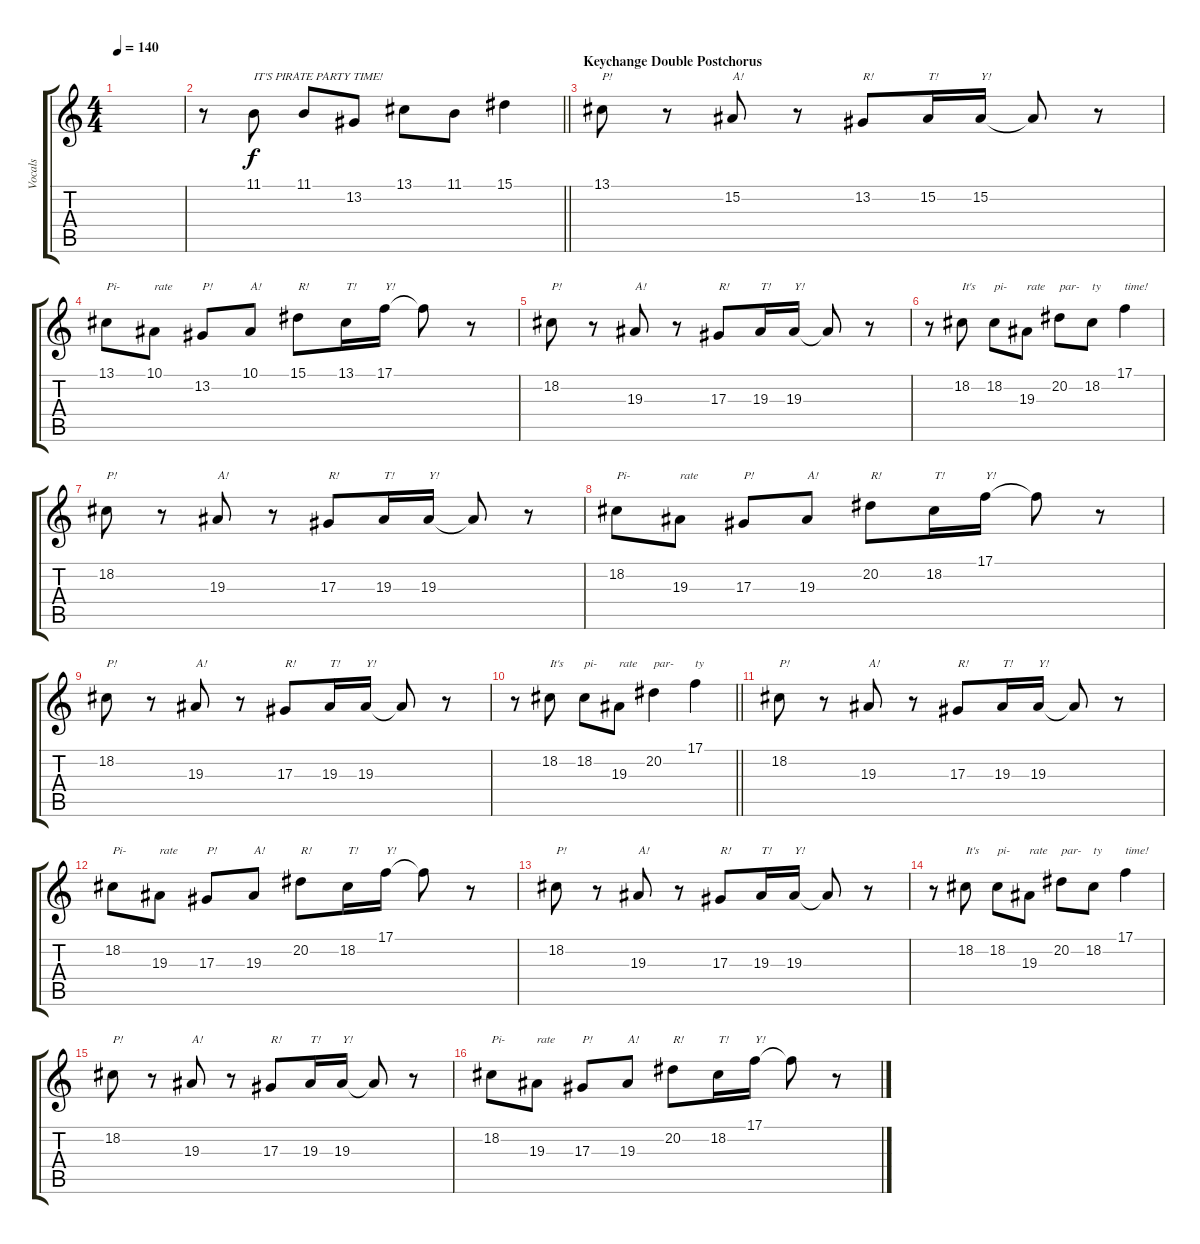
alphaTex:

\track ("Vocals" "Vocals") {instrument lead2sawtooth}
\staff {score tabs}
\tuning (C4 G3 Eb3 Bb2 F2 C2) {hide}
\ts (4 4)
\tempo 140
\clef g2
\ks c
|
\barLineRight lightlight
r.8 11.1.8{txt "IT'S PIRATE PARTY TIME!"} 11.1.8 13.2.8 13.1.8 11.1.8 15.1.4 |
\section ("" "Keychange Double Postchorus")
13.1.8{txt "P!"} r.8 15.2.8{txt "A!"} r.8 13.2.8{txt "R!"} 15.2.16{txt "T!"} 15.2.16{txt "Y!"} 15.2{t}.8 r.8 |
13.1.8{txt "Pi-"} 10.1.8{txt "rate"} 13.2.8{txt "P!"} 10.1.8{txt "A!"} 15.1.8{txt "R!"} 13.1.16{txt "T!"} 17.1.16{txt "Y!"} 17.1{t}.8 r.8 |
18.2.8{txt "P!"} r.8 19.3.8{txt "A!"} r.8 17.3.8{txt "R!"} 19.3.16{txt "T!"} 19.3.16{txt "Y!"} 19.3{t}.8 r.8 |
r.8 18.2.8{txt "It's"} 18.2.8{txt "pi-"} 19.3.8{txt "rate"} 20.2.8{txt "par-"} 18.2.8{txt "ty"} 17.1.4{txt "time!"} |
18.2.8{txt "P!"} r.8 19.3.8{txt "A!"} r.8 17.3.8{txt "R!"} 19.3.16{txt "T!"} 19.3.16{txt "Y!"} 19.3{t}.8 r.8 |
18.2.8{txt "Pi-"} 19.3.8{txt "rate"} 17.3.8{txt "P!"} 19.3.8{txt "A!"} 20.2.8{txt "R!"} 18.2.16{txt "T!"} 17.1.16{txt "Y!"} 17.1{t}.8 r.8 |
18.2.8{txt "P!"} r.8 19.3.8{txt "A!"} r.8 17.3.8{txt "R!"} 19.3.16{txt "T!"} 19.3.16{txt "Y!"} 19.3{t}.8 r.8 |
\barLineRight lightlight
r.8 18.2.8{txt "It's"} 18.2.8{txt "pi-"} 19.3.8{txt "rate"} 20.2.4{txt "par-"} 17.1.4{txt "ty"} |
18.2.8{txt "P!"} r.8 19.3.8{txt "A!"} r.8 17.3.8{txt "R!"} 19.3.16{txt "T!"} 19.3.16{txt "Y!"} 19.3{t}.8 r.8 |
18.2.8{txt "Pi-"} 19.3.8{txt "rate"} 17.3.8{txt "P!"} 19.3.8{txt "A!"} 20.2.8{txt "R!"} 18.2.16{txt "T!"} 17.1.16{txt "Y!"} 17.1{t}.8 r.8 |
18.2.8{txt "P!"} r.8 19.3.8{txt "A!"} r.8 17.3.8{txt "R!"} 19.3.16{txt "T!"} 19.3.16{txt "Y!"} 19.3{t}.8 r.8 |
r.8 18.2.8{txt "It's"} 18.2.8{txt "pi-"} 19.3.8{txt "rate"} 20.2.8{txt "par-"} 18.2.8{txt "ty"} 17.1.4{txt "time!"} |
18.2.8{txt "P!"} r.8 19.3.8{txt "A!"} r.8 17.3.8{txt "R!"} 19.3.16{txt "T!"} 19.3.16{txt "Y!"} 19.3{t}.8 r.8 |
18.2.8{txt "Pi-"} 19.3.8{txt "rate"} 17.3.8{txt "P!"} 19.3.8{txt "A!"} 20.2.8{txt "R!"} 18.2.16{txt "T!"} 17.1.16{txt "Y!"} 17.1{t}.8 r.8
